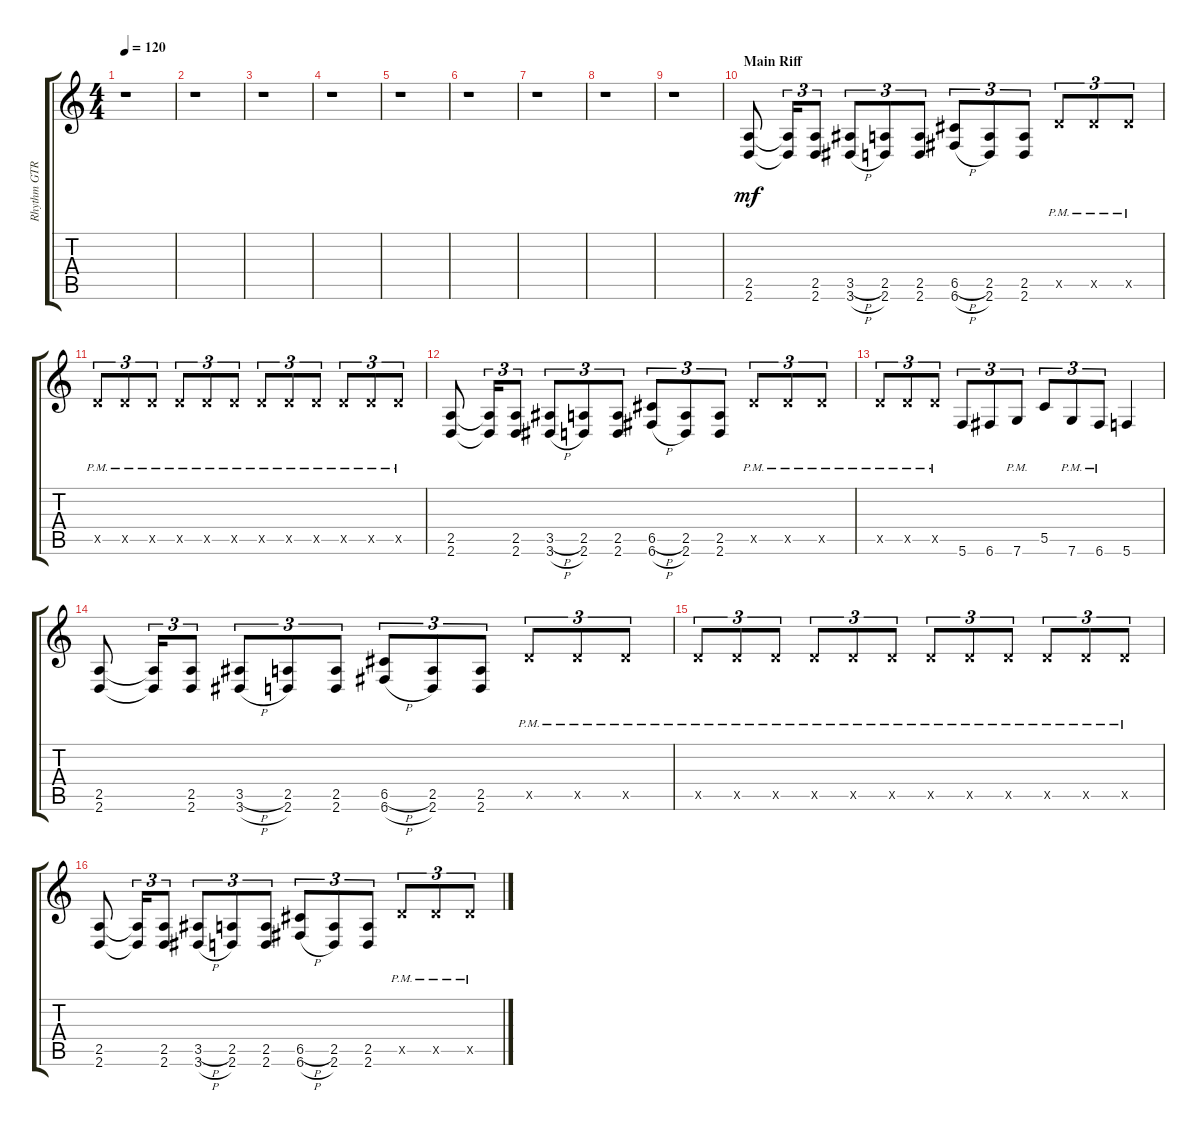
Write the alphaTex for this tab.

\track ("Rhythm GTR 2" "Rhythm GTR") {instrument distortionguitar}
\staff {score tabs}
\tuning (D4 A3 F3 C3 G2 C2) {hide}
\ts (4 4)
\tempo 120
\clef g2
\ks aminor
r.1{dy mf instrument distortionguitar} |
r.1 |
r.1 |
r.1 |
r.1 |
r.1 |
r.1 |
r.1 |
r.1 |
\section ("" "Main Riff")
(2.5 2.6).8 (2.5{t} 2.6{t}).16{tu (3 2)} (2.5 2.6).8{tu (3 2)} (3.5{h} 3.6{h}).8{tu (3 2)} (2.5 2.6).8{tu (3 2)} (2.5 2.6).8{tu (3 2)} (6.5{h} 6.6{h}).8{tu (3 2)} (2.5 2.6).8{tu (3 2)} (2.5 2.6).8{tu (3 2)} 7.5{pm x}.8{tu (3 2)} 7.5{pm x}.8{tu (3 2)} 7.5{pm x}.8{tu (3 2)} |
7.5{pm x}.8{tu (3 2)} 7.5{pm x}.8{tu (3 2)} 7.5{pm x}.8{tu (3 2)} 7.5{pm x}.8{tu (3 2)} 7.5{pm x}.8{tu (3 2)} 7.5{pm x}.8{tu (3 2)} 7.5{pm x}.8{tu (3 2)} 7.5{pm x}.8{tu (3 2)} 7.5{pm x}.8{tu (3 2)} 7.5{pm x}.8{tu (3 2)} 7.5{pm x}.8{tu (3 2)} 7.5{pm x}.8{tu (3 2)} |
(2.5 2.6).8 (2.5{t} 2.6{t}).16{tu (3 2)} (2.5 2.6).8{tu (3 2)} (3.5{h} 3.6{h}).8{tu (3 2)} (2.5 2.6).8{tu (3 2)} (2.5 2.6).8{tu (3 2)} (6.5{h} 6.6{h}).8{tu (3 2)} (2.5 2.6).8{tu (3 2)} (2.5 2.6).8{tu (3 2)} 7.5{pm x}.8{tu (3 2)} 7.5{pm x}.8{tu (3 2)} 7.5{pm x}.8{tu (3 2)} |
7.5{pm x}.8{tu (3 2)} 7.5{pm x}.8{tu (3 2)} 7.5{pm x}.8{tu (3 2)} 5.6.8{tu (3 2)} 6.6.8{tu (3 2)} 7.6{pm}.8{tu (3 2)} 5.5.8{tu (3 2)} 7.6{pm}.8{tu (3 2)} 6.6{pm}.8{tu (3 2)} 5.6.4 |
(2.5 2.6).8 (2.5{t} 2.6{t}).16{tu (3 2)} (2.5 2.6).8{tu (3 2)} (3.5{h} 3.6{h}).8{tu (3 2)} (2.5 2.6).8{tu (3 2)} (2.5 2.6).8{tu (3 2)} (6.5{h} 6.6{h}).8{tu (3 2)} (2.5 2.6).8{tu (3 2)} (2.5 2.6).8{tu (3 2)} 7.5{pm x}.8{tu (3 2)} 7.5{pm x}.8{tu (3 2)} 7.5{pm x}.8{tu (3 2)} |
7.5{pm x}.8{tu (3 2)} 7.5{pm x}.8{tu (3 2)} 7.5{pm x}.8{tu (3 2)} 7.5{pm x}.8{tu (3 2)} 7.5{pm x}.8{tu (3 2)} 7.5{pm x}.8{tu (3 2)} 7.5{pm x}.8{tu (3 2)} 7.5{pm x}.8{tu (3 2)} 7.5{pm x}.8{tu (3 2)} 7.5{pm x}.8{tu (3 2)} 7.5{pm x}.8{tu (3 2)} 7.5{pm x}.8{tu (3 2)} |
(2.5 2.6).8 (2.5{t} 2.6{t}).16{tu (3 2)} (2.5 2.6).8{tu (3 2)} (3.5{h} 3.6{h}).8{tu (3 2)} (2.5 2.6).8{tu (3 2)} (2.5 2.6).8{tu (3 2)} (6.5{h} 6.6{h}).8{tu (3 2)} (2.5 2.6).8{tu (3 2)} (2.5 2.6).8{tu (3 2)} 7.5{pm x}.8{tu (3 2)} 7.5{pm x}.8{tu (3 2)} 7.5{pm x}.8{tu (3 2)}
